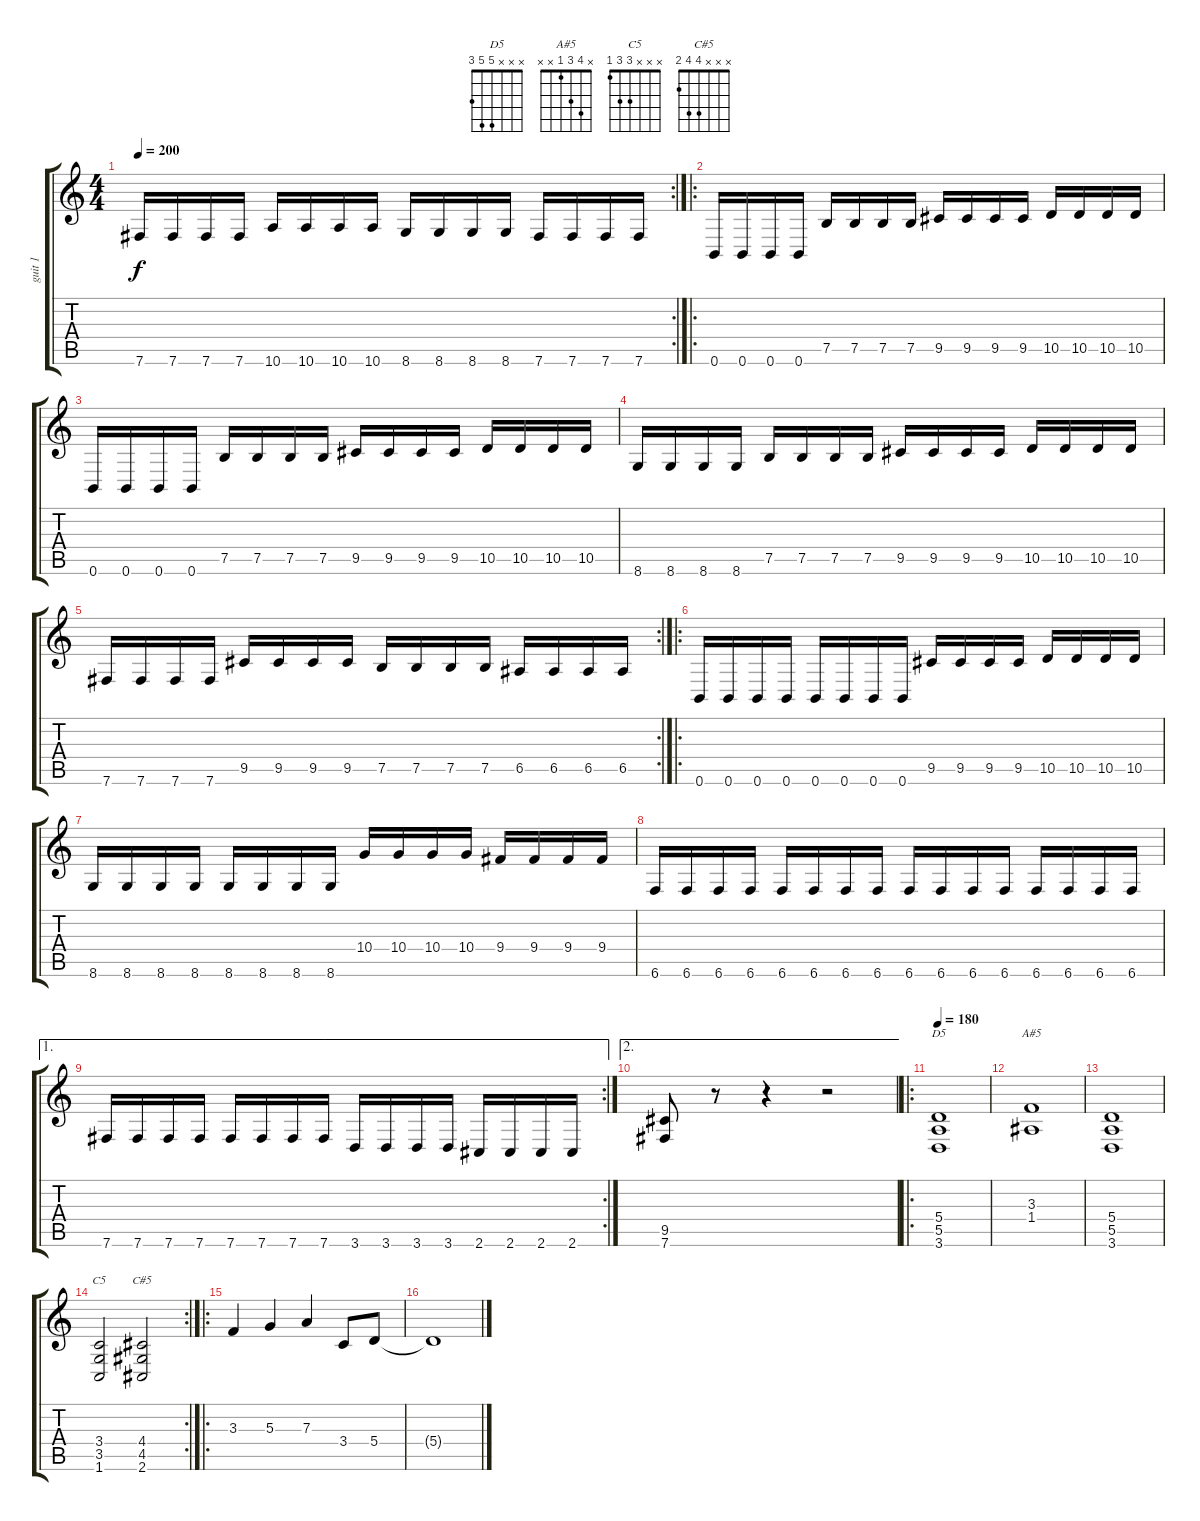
\track ("guit 1" "guit 1") {instrument distortionguitar}
\staff {score tabs}
\tuning (B3 Gb3 D3 A2 E2 B1) {hide}
\chord ("D5" x x x 5 5 3)
\chord ("A#5" x 4 3 1 x x)
\chord ("C5" x x x 3 3 1)
\chord ("C#5" x x x 4 4 2)
\rc 2
\ts (4 4)
\tempo 200
\clef g2
\ks c
7.6.16{dy f} 7.6.16 7.6.16 7.6.16 10.6.16 10.6.16 10.6.16 10.6.16 8.6.16 8.6.16 8.6.16 8.6.16 7.6.16 7.6.16 7.6.16 7.6.16 |
\ro
0.6.16 0.6.16 0.6.16 0.6.16 7.5.16 7.5.16 7.5.16 7.5.16 9.5.16 9.5.16 9.5.16 9.5.16 10.5.16 10.5.16 10.5.16 10.5.16 |
0.6.16 0.6.16 0.6.16 0.6.16 7.5.16 7.5.16 7.5.16 7.5.16 9.5.16 9.5.16 9.5.16 9.5.16 10.5.16 10.5.16 10.5.16 10.5.16 |
8.6.16 8.6.16 8.6.16 8.6.16 7.5.16 7.5.16 7.5.16 7.5.16 9.5.16 9.5.16 9.5.16 9.5.16 10.5.16 10.5.16 10.5.16 10.5.16 |
\rc 2
7.6.16 7.6.16 7.6.16 7.6.16 9.5.16 9.5.16 9.5.16 9.5.16 7.5.16 7.5.16 7.5.16 7.5.16 6.5.16 6.5.16 6.5.16 6.5.16 |
\ro
0.6.16 0.6.16 0.6.16 0.6.16 0.6.16 0.6.16 0.6.16 0.6.16 9.5.16 9.5.16 9.5.16 9.5.16 10.5.16 10.5.16 10.5.16 10.5.16 |
8.6.16 8.6.16 8.6.16 8.6.16 8.6.16 8.6.16 8.6.16 8.6.16 10.4.16 10.4.16 10.4.16 10.4.16 9.4.16 9.4.16 9.4.16 9.4.16 |
6.6.16 6.6.16 6.6.16 6.6.16 6.6.16 6.6.16 6.6.16 6.6.16 6.6.16 6.6.16 6.6.16 6.6.16 6.6.16 6.6.16 6.6.16 6.6.16 |
\ae 1
\rc 2
7.6.16 7.6.16 7.6.16 7.6.16 7.6.16 7.6.16 7.6.16 7.6.16 3.6.16 3.6.16 3.6.16 3.6.16 2.6.16 2.6.16 2.6.16 2.6.16 |
\ae 2
(9.5 7.6).8 r.8 r.4 r.2 |
\ro
\tempo 180
(5.4 5.5 3.6).1{ch "D5"} |
(3.3 1.4).1{ch "A#5"} |
(5.4 5.5 3.6).1 |
\rc 2
(3.4 3.5 1.6).2{ch "C5"} (4.4 4.5 2.6).2{ch "C#5"} |
\ro
3.3.4 5.3.4 7.3.4 3.4.8 5.4.8 |
5.4{t}.1
